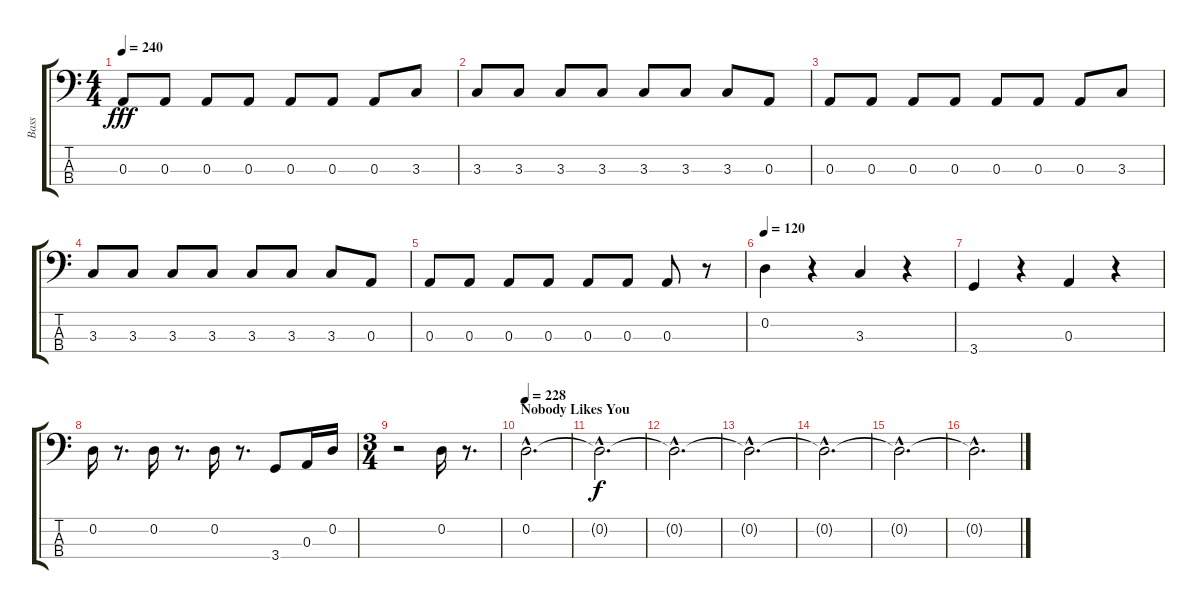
\track ("Bass" "Bass") {instrument electricbassfinger}
\staff {score tabs}
\tuning (G2 D2 A1 E1) {hide}
\ts (4 4)
\tempo 240
\clef f4
\ks c
0.3.8{dy fff} 0.3.8 0.3.8 0.3.8 0.3.8 0.3.8 0.3.8 3.3.8 |
3.3.8 3.3.8 3.3.8 3.3.8 3.3.8 3.3.8 3.3.8 0.3.8 |
0.3.8 0.3.8 0.3.8 0.3.8 0.3.8 0.3.8 0.3.8 3.3.8 |
3.3.8 3.3.8 3.3.8 3.3.8 3.3.8 3.3.8 3.3.8 0.3.8 |
0.3.8 0.3.8 0.3.8 0.3.8 0.3.8 0.3.8 0.3.8 r.8 |
\tempo 120
0.2.4 r.4 3.3.4 r.4 |
3.4.4 r.4 0.3.4 r.4 |
0.2.16 r.8{d} 0.2.16 r.8{d} 0.2.16 r.8{d} 3.4.8 0.3.16 0.2.16 |
\ts (3 4)
r.2 0.2.16 r.8{d} |
\section ("" "Nobody Likes You")
\tempo 228
0.2{hac}.2{d} |
0.2{hac t}.2{d dy f} |
0.2{hac t}.2{d} |
0.2{hac t}.2{d} |
0.2{hac t}.2{d} |
0.2{hac t}.2{d} |
0.2{hac t}.2{d}
